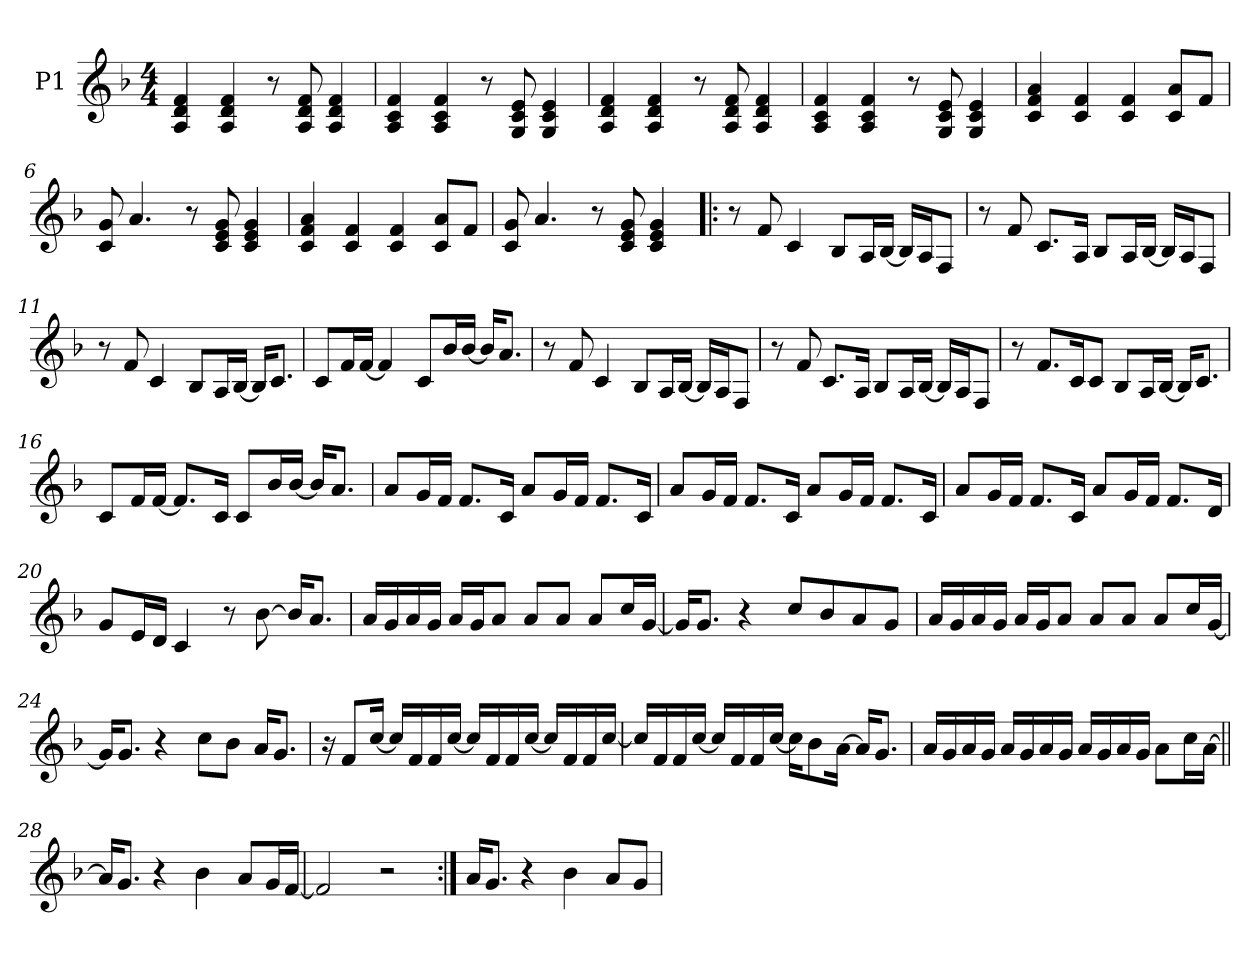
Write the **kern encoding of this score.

**kern
*part1
*staff1
*I"P1
*clefG2
*k[b-]
*M4/4
*MM80
=1
4A/ 4d/ 4f/
4A/ 4d/ 4f/
8r
8A/ 8d/ 8f/
4A/ 4d/ 4f/
=2
4A/ 4c/ 4f/
4A/ 4c/ 4f/
8r
8G/ 8c/ 8e/
4G/ 4c/ 4e/
=3
4A/ 4d/ 4f/
4A/ 4d/ 4f/
8r
8A/ 8d/ 8f/
4A/ 4d/ 4f/
=4
4A/ 4c/ 4f/
4A/ 4c/ 4f/
8r
8G/ 8c/ 8e/
4G/ 4c/ 4e/
=5
4c/ 4f/ 4a/
4c/ 4f/
4c/ 4f/
8c/ 8a/L
8f/J
!!LO:LB:g=z
=6
8c/ 8g/
4.a/
8r
8c/ 8e/ 8g/
4c/ 4e/ 4g/
=7
4c/ 4f/ 4a/
4c/ 4f/
4c/ 4f/
8c/ 8a/L
8f/J
=8
8c/ 8g/
4.a/
8r
8c/ 8e/ 8g/
4c/ 4e/ 4g/
=9!|:
8r
8f/
4c/
8B-/L
16A/L
[16B-/JJ
16B-/LL]
16A/J
8F/J
!!LO:LB:g=z
=10
8r
8f/
8.c/L
16A/Jk
8B-/L
16A/L
[16B-/JJ
16B-/LL]
16A/J
8F/J
=11
8r
8f/
4c/
8B-/L
16A/L
[16B-/JJ
16B-/KL]
8.c/J
=12
8c/L
16f/L
[16f/JJ
4f/]
8c/L
16b-/L
[16b-/JJ
16b-/KL]
8.a/J
=13
8r
8f/
4c/
8B-/L
16A/L
[16B-/JJ
16B-/LL]
16A/J
8F/J
!!LO:LB:g=z
=14
8r
8f/
8.c/L
16A/Jk
8B-/L
16A/L
[16B-/JJ
16B-/LL]
16A/J
8F/J
=15
8r
8.f/L
16c/K
8c/J
8B-/L
16A/L
[16B-/JJ
16B-/KL]
8.c/J
=16
8c/L
16f/L
[16f/JJ
8.f/L]
16c/Jk
8c/L
16b-/L
[16b-/JJ
16b-/KL]
8.a/J
!!LO:LB:g=z
=17
8a/L
16g/L
16f/JJ
8.f/L
16c/Jk
8a/L
16g/L
16f/JJ
8.f/L
16c/Jk
=18
8a/L
16g/L
16f/JJ
8.f/L
16c/Jk
8a/L
16g/L
16f/JJ
8.f/L
16c/Jk
=19
8a/L
16g/L
16f/JJ
8.f/L
16c/Jk
8a/L
16g/L
16f/JJ
8.f/L
16d/Jk
=20
8g/L
16e/L
16d/JJ
4c/
8r
[8b-\
16b-/KL]
8.a/J
!!LO:LB:g=z
=21
16a/LL
16g/
16a/
16g/JJ
16a/LL
16g/J
8a/J
8a/L
8a/J
8a/L
16cc/L
[16g/JJ
=22
16g/KL]
8.g/J
4r
8cc/L
8b-/
8a/
8g/J
=23
16a/LL
16g/
16a/
16g/JJ
16a/LL
16g/J
8a/J
8a/L
8a/J
8a/L
16cc/L
[16g/JJ
=24
16g/KL]
8.g/J
4r
8cc\L
8b-\J
16a/KL
8.g/J
!!LO:LB:g=z
=25
16r
8f/L
[16cc/Jk
16cc/LL]
16f/
16f/
[16cc/JJ
16cc/LL]
16f/
16f/
[16cc/JJ
16cc/LL]
16f/
16f/
[16cc/JJ
=26
16cc/LL]
16f/
16f/
[16cc/JJ
16cc/LL]
16f/
16f/
[16cc/JJ
16cc\KL]
8b-\
[16a\Jk
16a/KL]
8.g/J
=27
16a/LL
16g/
16a/
16g/JJ
16a/LL
16g/
16a/
16g/JJ
16a/LL
16g/
16a/
16g/JJ
8a\L
16cc\L
[16a\JJ
!!LO:LB:g=z
=28||
16a/KL]
8.g/J
4r
4b-\
8a/L
16g/L
[16f/JJ
=29
2f/]
2r
=30:|!
16a/KL
8.g/J
4r
4b-\
8a/L
8g/J
=
*-
